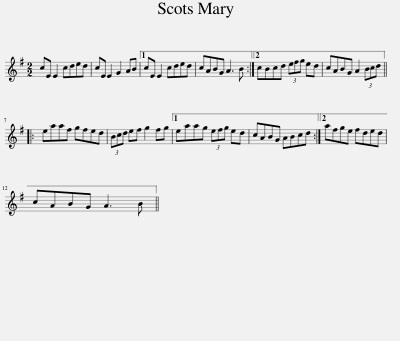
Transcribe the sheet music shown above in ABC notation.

X:1
L:1/8
M:2/2
I:linebreak $
K:G
V:1 treble
V:1
 cE E2 cded | cE E2 G2 AB |1 cE E2 cded | cABG A3 B :|2 cBcd (3efg ed | %5
 cABG A2 (3Bcd |:$ eaaf gfed | (3Bcd ef g2 fg |1 eaag (3efg ed | cABG ABcd :|2 %10
 afge fded |$ cABG A3 B || %12
